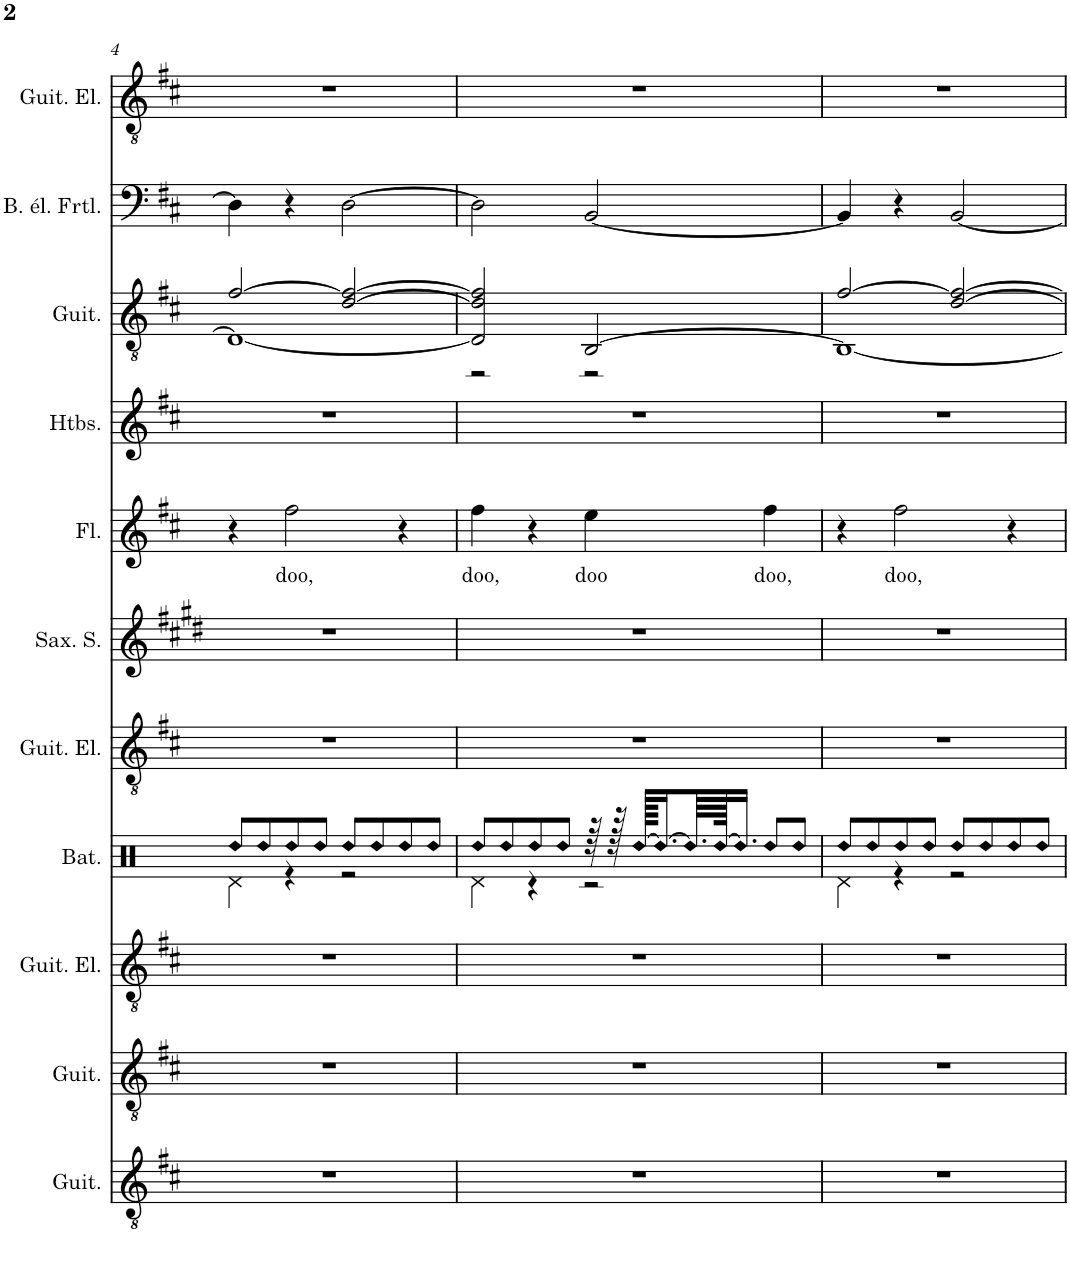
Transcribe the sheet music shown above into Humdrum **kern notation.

**kern	**kern	**kern	**kern	**kern	**kern	**kern	**text	**kern	**kern	**kern	**kern
*part11	*part10	*part9	*part8	*part7	*part6	*part5	*part5	*part4	*part3	*part2	*part1
*staff11	*staff10	*staff9	*staff8	*staff7	*staff6	*staff5	*staff5	*staff4	*staff3	*staff2	*staff1
*I"Guitare acoustique	*I"Guitare acoustique	*I"Guitare électrique	*I"Batterie	*I"Guitare électrique	*I"Saxophone Soprano	*I"Flûte	*	*I"Hautbois	*I"Guitare acoustique	*I"Basse électrique fretless	*I"Guitare électrique
*I'Guit.	*I'Guit.	*I'Guit. El.	*I'Bat.	*I'Guit. El.	*I'Sax. S.	*I'Fl.	*	*I'Htbs.	*I'Guit.	*I'B. él. Frtl.	*I'Guit. El.
!!LO:PB:g=z
*clefGv2	*clefGv2	*clefGv2	*clefX	*clefGv2	*clefG2	*clefG2	*	*clefG2	*clefGv2	*clefF4	*clefGv2
*	*	*	*	*	*Trd1c2	*	*	*	*	*Trd7c12	*
*k[f#c#]	*k[f#c#]	*k[f#c#]	*k[]	*k[f#c#]	*k[f#c#g#d#]	*k[f#c#]	*	*k[f#c#]	*k[f#c#]	*k[f#c#]	*k[f#c#]
*M4/4	*M4/4	*M4/4	*M4/4	*M4/4	*M4/4	*M4/4	*	*M4/4	*M4/4	*M4/4	*M4/4
=4	=4	=4	=4	=4	=4	=4	=4	=4	=4	=4	=4
!	!	!	!LO:N:head=diamond	!	!	!	!	!	!	!	!
*	*	*	*^	*	*	*	*	*	*^	*	*
1r	1r	1r	8Rdd/L	4Rd\	1r	1r	4r	.	1r	[2f#/	1D_	4D\]	1r
!	!	!	!LO:N:head=diamond	!	!	!	!	!	!	!	!	!	!
.	.	.	8Rdd/	.	.	.	.	.	.	.	.	.	.
!	!	!	!LO:N:head=diamond	!	!	!	!	!LO:LY:b	!	!	!	!	!
.	.	.	8Rdd/	4r	.	.	2ff#\	doo,	.	.	.	4r	.
!	!	!	!LO:N:head=diamond	!	!	!	!	!	!	!	!	!	!
.	.	.	8Rdd/J	.	.	.	.	.	.	.	.	.	.
!	!	!	!LO:N:head=diamond	!	!	!	!	!	!	!	!	!	!
.	.	.	8Rdd/L	2r	.	.	.	.	.	[2d/ 2f#/_	.	[2D\	.
!	!	!	!LO:N:head=diamond	!	!	!	!	!	!	!	!	!	!
.	.	.	8Rdd/	.	.	.	.	.	.	.	.	.	.
!	!	!	!LO:N:head=diamond	!	!	!	!	!	!	!	!	!	!
.	.	.	8Rdd/	.	.	.	4r	.	.	.	.	.	.
!	!	!	!LO:N:head=diamond	!	!	!	!	!	!	!	!	!	!
.	.	.	8Rdd/J	.	.	.	.	.	.	.	.	.	.
=5	=5	=5	=5	=5	=5	=5	=5	=5	=5	=5	=5	=5	=5
!	!	!	!LO:N:head=diamond	!	!	!	!	!LO:LY:b	!	!	!	!	!
1r	1r	1r	8Rdd/L	4Rd\	1r	1r	4ff#\	doo,	1r	2D/] 2d/] 2f#/]	2r	2D\]	1r
!	!	!	!LO:N:head=diamond	!	!	!	!	!	!	!	!	!	!
.	.	.	8Rdd/	.	.	.	.	.	.	.	.	.	.
!	!	!	!LO:N:head=diamond	!	!	!	!	!	!	!	!	!	!
.	.	.	8Rdd/	4r	.	.	4r	.	.	.	.	.	.
!	!	!	!LO:N:head=diamond	!	!	!	!	!	!	!	!	!	!
.	.	.	8Rdd/J	.	.	.	.	.	.	.	.	.	.
!	!	!	!	!	!	!	!	!LO:LY:b	!	!	!	!	!
.	.	.	64r	2r	.	.	4ee\	doo	.	[2BB/	2r	[2BB/	.
.	.	.	128r	.	.	.	.	.	.	.	.	.	.
!	!	!	!LO:N:head=diamond	!	!	!	!	!	!	!	!	!	!
.	.	.	[128Rdd/KKKLL	.	.	.	.	.	.	.	.	.	.
!	!	!	!LO:N:head=diamond	!	!	!	!	!	!	!	!	!	!
.	.	.	16.Rdd/_	.	.	.	.	.	.	.	.	.	.
!	!	!	!LO:N:head=diamond	!	!	!	!	!	!	!	!	!	!
.	.	.	64.Rdd/LL]	.	.	.	.	.	.	.	.	.	.
!	!	!	!LO:N:head=diamond	!	!	!	!	!	!	!	!	!	!
.	.	.	[128Rdd/JJK	.	.	.	.	.	.	.	.	.	.
!	!	!	!LO:N:head=diamond	!	!	!	!	!	!	!	!	!	!
.	.	.	16.Rdd/JJ]	.	.	.	.	.	.	.	.	.	.
!	!	!	!LO:N:head=diamond	!	!	!	!	!LO:LY:b	!	!	!	!	!
.	.	.	8Rdd/L	.	.	.	4ff#\	doo,	.	.	.	.	.
!	!	!	!LO:N:head=diamond	!	!	!	!	!	!	!	!	!	!
.	.	.	8Rdd/J	.	.	.	.	.	.	.	.	.	.
=6	=6	=6	=6	=6	=6	=6	=6	=6	=6	=6	=6	=6	=6
!	!	!	!LO:N:head=diamond	!	!	!	!	!	!	!	!	!	!
1r	1r	1r	8Rdd/L	4Rd\	1r	1r	4r	.	1r	[2f#/	1BB_	4BB/]	1r
!	!	!	!LO:N:head=diamond	!	!	!	!	!	!	!	!	!	!
.	.	.	8Rdd/	.	.	.	.	.	.	.	.	.	.
!	!	!	!LO:N:head=diamond	!	!	!	!	!LO:LY:b	!	!	!	!	!
.	.	.	8Rdd/	4r	.	.	2ff#\	doo,	.	.	.	4r	.
!	!	!	!LO:N:head=diamond	!	!	!	!	!	!	!	!	!	!
.	.	.	8Rdd/J	.	.	.	.	.	.	.	.	.	.
!	!	!	!LO:N:head=diamond	!	!	!	!	!	!	!	!	!	!
.	.	.	8Rdd/L	2r	.	.	.	.	.	[2d/ 2f#/_	.	[2BB/	.
!	!	!	!LO:N:head=diamond	!	!	!	!	!	!	!	!	!	!
.	.	.	8Rdd/	.	.	.	.	.	.	.	.	.	.
!	!	!	!LO:N:head=diamond	!	!	!	!	!	!	!	!	!	!
.	.	.	8Rdd/	.	.	.	4r	.	.	.	.	.	.
!	!	!	!LO:N:head=diamond	!	!	!	!	!	!	!	!	!	!
.	.	.	8Rdd/J	.	.	.	.	.	.	.	.	.	.
*	*	*	*v	*v	*	*	*	*	*	*v	*v	*	*
=	=	=	=	=	=	=	=	=	=	=	=
*-	*-	*-	*-	*-	*-	*-	*-	*-	*-	*-	*-
